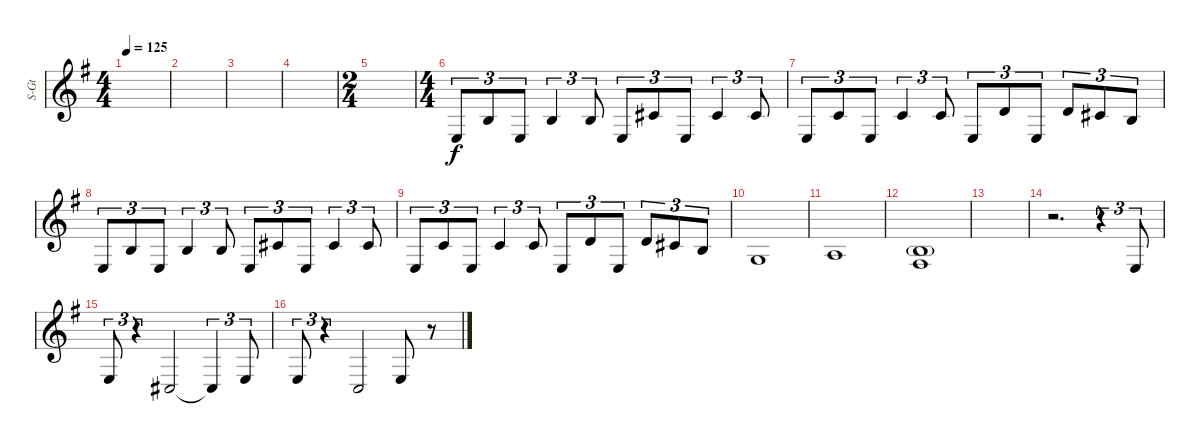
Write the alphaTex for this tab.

\defaultSystemsLayout 4
\bracketExtendMode groupsimilarinstruments
\otherSystemsTrackNameOrientation horizontal
\track ("Rhythm string 01" "S-Gt") {instrument acousticguitarsteel}
\staff {score}
\tuning (B3 Gb3 D3 A2 E2 A1)
\ts (4 4)
\tempo 125
\clef g2
\ks g
|
|
|
|
\ts (2 4)
|
\ts (4 4)
0.5{acc forcenatural}.8{tu (3 2) beam Up} 7.5{acc forcenatural}.8{tu (3 2) beam Up} 0.5{acc forcenatural}.8{tu (3 2) beam Up} 7.5{acc forcenatural}.4{tu (3 2) beam Up} 7.5{acc forcenatural}.8{tu (3 2) beam Up} 0.5{acc forcenatural}.8{tu (3 2) beam Up} 9.5{acc #}.8{tu (3 2) beam Up} 0.5{acc forcenatural}.8{tu (3 2) beam Up} 9.5{acc #}.4{tu (3 2) beam Up} 9.5{acc #}.8{tu (3 2) beam Up} |
0.5{acc forcenatural}.8{tu (3 2) beam Up} 8.5{acc forcenatural}.8{tu (3 2) beam Up} 0.5{acc forcenatural}.8{tu (3 2) beam Up} 8.5{acc forcenatural}.4{tu (3 2) beam Up} 8.5{acc forcenatural}.8{tu (3 2) beam Up} 0.5{acc forcenatural}.8{tu (3 2) beam Up} 10.5{acc forcenatural}.8{tu (3 2) beam Up} 0.5{acc forcenatural}.8{tu (3 2) beam Up} 10.5{acc forcenatural}.8{tu (3 2) beam Up} 9.5{acc #}.8{tu (3 2) beam Up} 7.5{acc forcenatural}.8{tu (3 2) beam Up} |
0.5{acc forcenatural}.8{tu (3 2) beam Up} 7.5{acc forcenatural}.8{tu (3 2) beam Up} 0.5{acc forcenatural}.8{tu (3 2) beam Up} 7.5{acc forcenatural}.4{tu (3 2) beam Up} 7.5{acc forcenatural}.8{tu (3 2) beam Up} 0.5{acc forcenatural}.8{tu (3 2) beam Up} 9.5{acc #}.8{tu (3 2) beam Up} 0.5{acc forcenatural}.8{tu (3 2) beam Up} 9.5{acc #}.4{tu (3 2) beam Up} 9.5{acc #}.8{tu (3 2) beam Up} |
0.5{acc forcenatural}.8{tu (3 2) beam Up} 8.5{acc forcenatural}.8{tu (3 2) beam Up} 0.5{acc forcenatural}.8{tu (3 2) beam Up} 8.5{acc forcenatural}.4{tu (3 2) beam Up} 8.5{acc forcenatural}.8{tu (3 2) beam Up} 0.5{acc forcenatural}.8{tu (3 2) beam Up} 10.5{acc forcenatural}.8{tu (3 2) beam Up} 0.5{acc forcenatural}.8{tu (3 2) beam Up} 10.5{acc forcenatural}.8{tu (3 2) beam Up} 9.5{acc #}.8{tu (3 2) beam Up} 7.5{acc forcenatural}.8{tu (3 2) beam Up} |
10.6{acc forcenatural}.1{beam Up} |
12.6{acc forcenatural}.1{beam Up} |
(9.6{acc forcenatural} 7.5{g acc forcenatural}).1{beam Up} |
|
r.2{d beam Down} r.4{tu (3 2) beam Down} 0.5{acc forcenatural}.8{tu (3 2) beam Up} |
0.5{acc forcenatural}.8{tu (3 2) beam Up} r.4{tu (3 2) beam Up} 4.6{acc #}.2{beam Up} 4.6{t acc #}.4{tu (3 2) beam Up} 0.5{acc forcenatural}.8{tu (3 2) beam Up} |
0.5{acc forcenatural}.8{tu (3 2) beam Up} r.4{tu (3 2) beam Up} 3.6{acc forcenatural}.2{beam Up} 0.5{acc forcenatural}.8{beam Up} r.8{beam Up}
